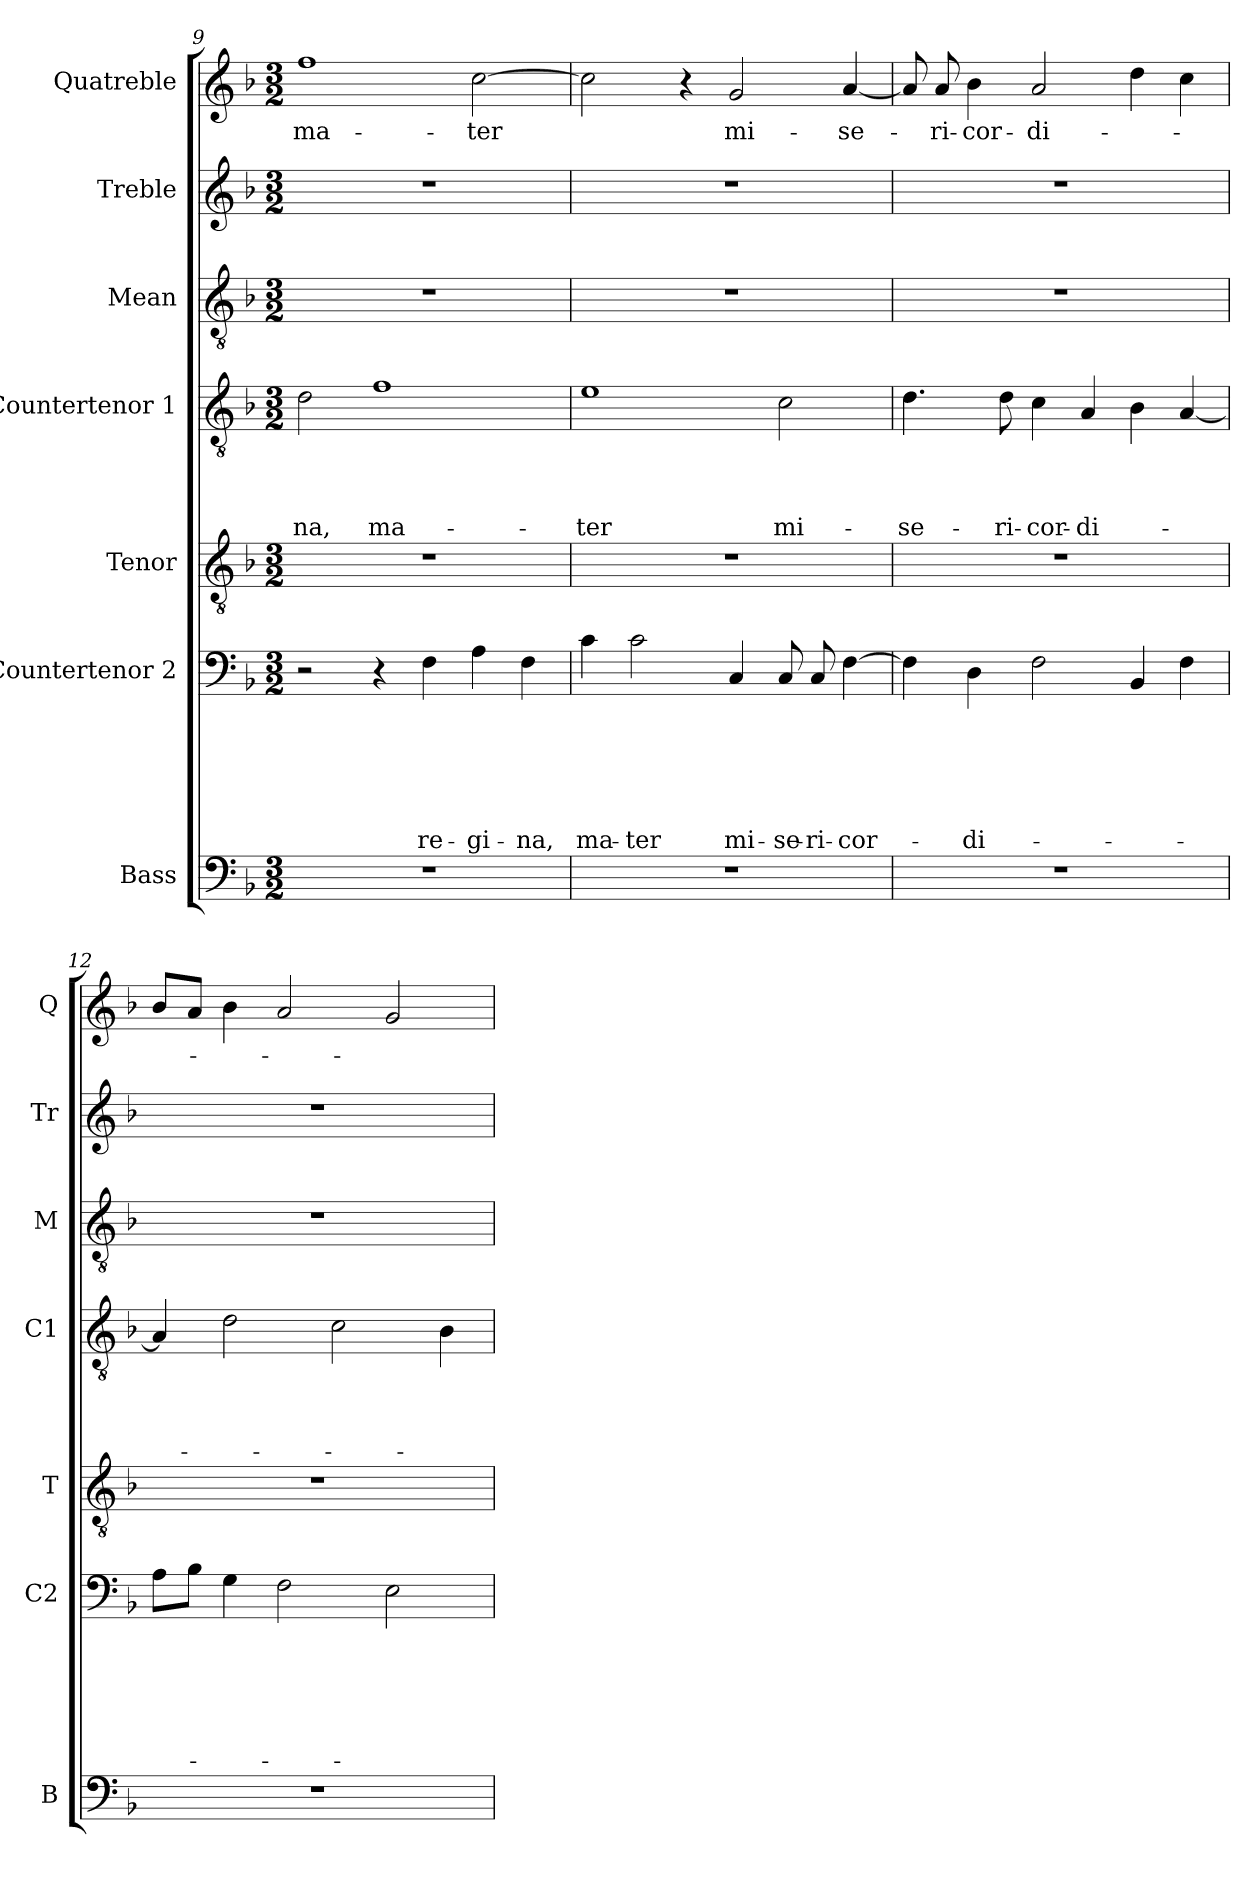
**kern	**kern	**text	**text	**text	**text	**text	**text	**kern	**kern	**text	**text	**text	**text	**kern	**kern	**kern	**text
*part7	*part6	*part6	*part6	*part6	*part6	*part6	*part6	*part5	*part4	*part4	*part4	*part4	*part4	*part3	*part2	*part1	*part1
*staff7	*staff6	*staff6	*staff6	*staff6	*staff6	*staff6	*staff6	*staff5	*staff4	*staff4	*staff4	*staff4	*staff4	*staff3	*staff2	*staff1	*staff1
*I"Bass	*I"Countertenor 2	*	*	*	*	*	*	*I"Tenor	*I"Countertenor 1	*	*	*	*	*I"Mean	*I"Treble	*I"Quatreble	*
*I'B	*I'C2	*	*	*	*	*	*	*I'T	*I'C1	*	*	*	*	*I'M	*I'Tr	*I'Q	*
*clefF4	*clefF4	*	*	*	*	*	*	*clefGv2	*clefGv2	*	*	*	*	*clefGv2	*clefG2	*clefG2	*
*k[b-]	*k[b-]	*	*	*	*	*	*	*k[b-]	*k[b-]	*	*	*	*	*k[b-]	*k[b-]	*k[b-]	*
*d:	*d:	*	*	*	*	*	*	*d:	*d:	*	*	*	*	*d:	*d:	*d:	*
*M3/2	*M3/2	*	*	*	*	*	*	*M3/2	*M3/2	*	*	*	*	*M3/2	*M3/2	*M3/2	*
=9	=9	=9	=9	=9	=9	=9	=9	=9	=9	=9	=9	=9	=9	=9	=9	=9	=9
1.r	2r	.	.	.	.	.	.	1.r	2d\	.	.	.	-na,	1.r	1.r	1ff	ma-
.	4r	.	.	.	.	.	.	.	1f	.	.	.	ma-	.	.	.	.
.	4F\	.	.	.	.	.	re-	.	.	.	.	.	.	.	.	.	.
.	4A\	.	.	.	.	.	-gi-	.	.	.	.	.	.	.	.	[2cc\	-ter
.	4F\	.	.	.	.	.	-na,	.	.	.	.	.	.	.	.	.	.
=10	=10	=10	=10	=10	=10	=10	=10	=10	=10	=10	=10	=10	=10	=10	=10	=10	=10
1.r	4c\	.	.	.	.	.	ma-	1.r	1e	.	.	.	-ter	1.r	1.r	2cc\]	.
.	2c\	.	.	.	.	.	-ter	.	.	.	.	.	.	.	.	.	.
.	.	.	.	.	.	.	.	.	.	.	.	.	.	.	.	4r	.
.	4C/	.	.	.	.	.	mi-	.	.	.	.	.	.	.	.	2g/	mi-
.	8C/	.	.	.	.	.	-se-	.	2c\	.	.	.	mi-	.	.	.	.
.	8C/	.	.	.	.	.	-ri-	.	.	.	.	.	.	.	.	.	.
.	[4F\	.	.	.	.	.	-cor-	.	.	.	.	.	.	.	.	[4a/	-se-
=11	=11	=11	=11	=11	=11	=11	=11	=11	=11	=11	=11	=11	=11	=11	=11	=11	=11
1.r	4F\]	.	.	.	.	.	.	1.r	4.d\	.	.	.	-se-	1.r	1.r	8a/]	.
.	.	.	.	.	.	.	.	.	.	.	.	.	.	.	.	8a/	-ri-
.	4D\	.	.	.	.	.	-di-	.	.	.	.	.	.	.	.	4b-\	-cor-
.	.	.	.	.	.	.	.	.	8d\	.	.	.	-ri-	.	.	.	.
.	2F\	.	.	.	.	.	.	.	4c\	.	.	.	-cor-	.	.	2a/	-di-
.	.	.	.	.	.	.	.	.	4A/	.	.	.	-di-	.	.	.	.
.	4BB-/	.	.	.	.	.	.	.	4B-\	.	.	.	.	.	.	4dd\	.
.	4F\	.	.	.	.	.	.	.	[4A/	.	.	.	.	.	.	4cc\	.
=12	=12	=12	=12	=12	=12	=12	=12	=12	=12	=12	=12	=12	=12	=12	=12	=12	=12
1.r	8A\L	.	.	.	.	.	.	1.r	4A/]	.	.	.	.	1.r	1.r	8b-/L	.
.	8B-\J	.	.	.	.	.	.	.	.	.	.	.	.	.	.	8a/J	.
.	4G\	.	.	.	.	.	.	.	2d\	.	.	.	.	.	.	4b-\	.
.	2F\	.	.	.	.	.	.	.	.	.	.	.	.	.	.	2a/	.
.	.	.	.	.	.	.	.	.	2c\	.	.	.	.	.	.	.	.
.	2E\	.	.	.	.	.	.	.	.	.	.	.	.	.	.	2g/	.
.	.	.	.	.	.	.	.	.	4B-\	.	.	.	.	.	.	.	.
=	=	=	=	=	=	=	=	=	=	=	=	=	=	=	=	=	=
*-	*-	*-	*-	*-	*-	*-	*-	*-	*-	*-	*-	*-	*-	*-	*-	*-	*-
